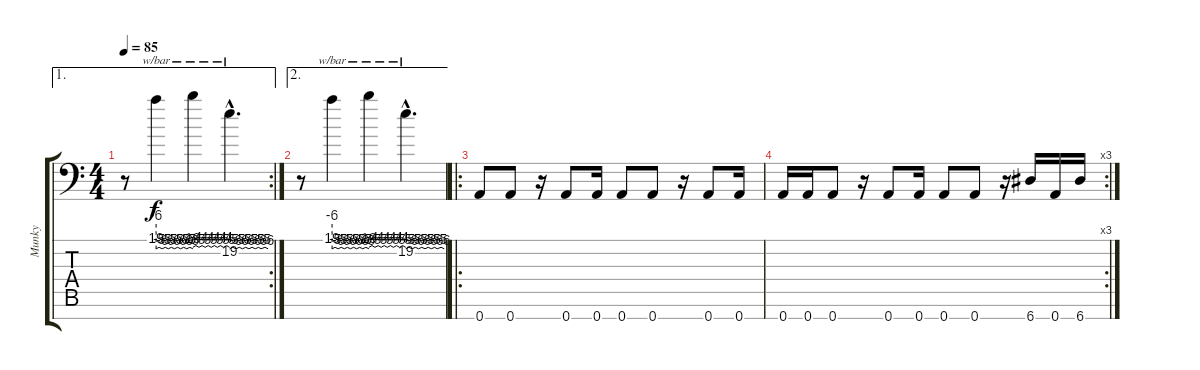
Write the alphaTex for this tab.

\track ("Munky" "Munky") {instrument distortionguitar}
\staff {score tabs}
\tuning (D4 A3 F3 C3 G2 D2 A1) {hide}
\ae 1
\rc 2
\ts (4 4)
\tempo 85
\clef f4
\ks c
r.8{dy f instrument distortionguitar} 19.1.4{tbe (custom default 0 -24 5 -20 10 -24 15 -20 20 -24 25 -20 30 -24 35 -20 40 -24 45 -20 50 -24 55 -20 60 -24)} 19.1.4{tbe (custom default 0 -20 5 -16 10 -20 15 -16 20 -20 25 -16 30 -20 35 -16 40 -20 45 -16 50 -20 55 -16 60 -20)} 19.2{hac}.4{d tbe (custom default 0 -24 5 -20 10 -24 15 -20 20 -24 25 -20 30 -24 35 -20 40 -24 45 -20 49 -24 55 -20 60 -24)} |
\ae 2
r.8{instrument distortionguitar} 19.1.4{tbe (custom default 0 -24 5 -20 10 -24 15 -20 20 -24 25 -20 30 -24 35 -20 40 -24 45 -20 50 -24 55 -20 60 -24)} 19.1.4{tbe (custom default 0 -20 5 -16 10 -20 15 -16 20 -20 25 -16 30 -20 35 -16 40 -20 45 -16 50 -20 55 -16 60 -20)} 19.2{hac}.4{d tbe (custom default 0 -24 5 -20 10 -24 15 -20 20 -24 25 -20 30 -24 35 -20 40 -24 45 -20 49 -24 55 -20 60 -24)} |
\ro
0.7.8{volume 16} 0.7.8 r.16 0.7.8 0.7.16 0.7.8 0.7.8 r.16 0.7.8 0.7.16 |
\rc 3
0.7.16 0.7.16 0.7.8 r.16 0.7.8 0.7.16 0.7.8 0.7.8 r.16 6.7.16 0.7.16 6.7.16
